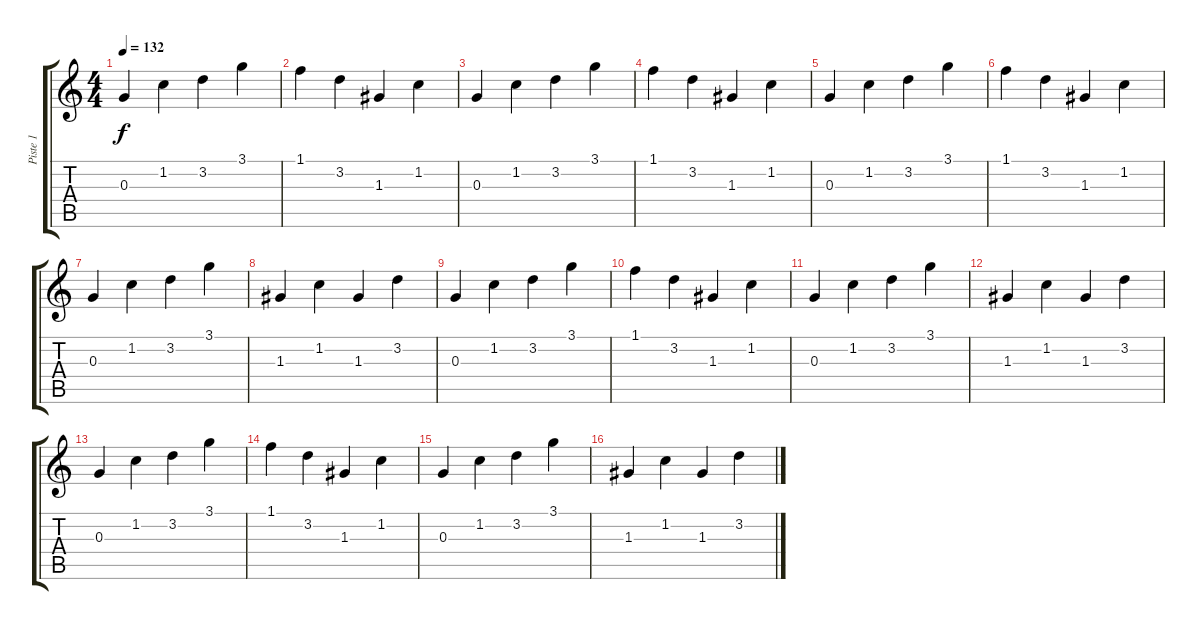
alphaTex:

\track ("Piste 1" "Piste 1") {instrument musicbox}
\staff {score tabs}
\tuning (E5 B4 G4 D4 A3 E3) {hide}
\ts (4 4)
\tempo 132
\clef g2
\ks c
0.3.4{dy f} 1.2.4 3.2.4 3.1.4 |
1.1.4 3.2.4 1.3.4 1.2.4 |
0.3.4 1.2.4 3.2.4 3.1.4 |
1.1.4 3.2.4 1.3.4 1.2.4 |
0.3.4 1.2.4 3.2.4 3.1.4 |
1.1.4 3.2.4 1.3.4 1.2.4 |
0.3.4 1.2.4 3.2.4 3.1.4 |
1.3.4 1.2.4 1.3.4 3.2.4 |
0.3.4 1.2.4 3.2.4 3.1.4 |
1.1.4 3.2.4 1.3.4 1.2.4 |
0.3.4 1.2.4 3.2.4 3.1.4 |
1.3.4 1.2.4 1.3.4 3.2.4 |
0.3.4 1.2.4 3.2.4 3.1.4 |
1.1.4 3.2.4 1.3.4 1.2.4 |
0.3.4 1.2.4 3.2.4 3.1.4 |
1.3.4 1.2.4 1.3.4 3.2.4
